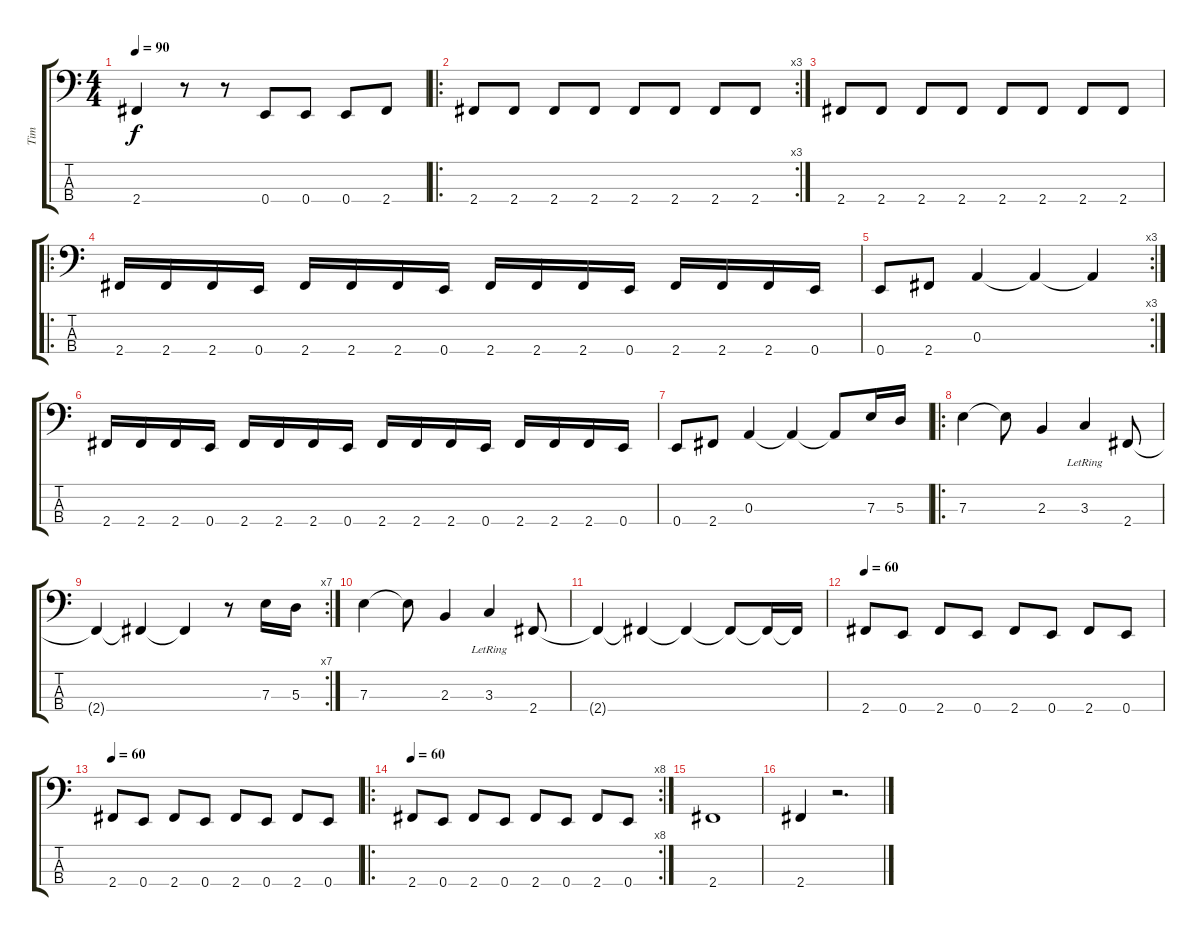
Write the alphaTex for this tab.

\track ("Tim" "Tim") {instrument electricbassfinger}
\staff {score tabs}
\tuning (G2 D2 A1 E1) {hide}
\ts (4 4)
\tempo 90
\clef f4
\ks c
2.4{t}.4{dy f} r.8 r.8 0.4.8 0.4.8 0.4.8 2.4.8 |
\ro
\rc 3
2.4.8{volume 7} 2.4.8 2.4.8 2.4.8 2.4.8 2.4.8 2.4.8 2.4.8 |
2.4.8{volume 8} 2.4.8 2.4.8{volume 10} 2.4.8 2.4.8{volume 12} 2.4.8 2.4.8{volume 14} 2.4.8 |
\ro
2.4.16 2.4.16 2.4.16 0.4.16 2.4.16 2.4.16 2.4.16 0.4.16 2.4.16 2.4.16 2.4.16 0.4.16 2.4.16 2.4.16 2.4.16 0.4.16 |
\rc 3
0.4.8 2.4.8 0.3.4 0.3{t}.4 0.3{t}.4 |
2.4.16 2.4.16 2.4.16 0.4.16 2.4.16 2.4.16 2.4.16 0.4.16 2.4.16 2.4.16 2.4.16 0.4.16 2.4.16 2.4.16 2.4.16 0.4.16 |
0.4.8 2.4.8 0.3.4 0.3{t}.4 0.3{t}.8 7.3.16 5.3.16 |
\ro
7.3.4 7.3{t}.8 2.3.4 3.3{lr}.4 2.4.8 |
\rc 7
2.4{t}.4 2.4{t}.4 2.4{t}.4 r.8 7.3.16 5.3.16 |
7.3.4 7.3{t}.8 2.3.4 3.3{lr}.4 2.4.8 |
2.4{t}.4 2.4{t}.4 2.4{t}.4 2.4{t}.8 2.4{t}.16 2.4{t}.16 |
\tempo 60
2.4.8 0.4.8 2.4.8 0.4.8 2.4.8 0.4.8 2.4.8 0.4.8 |
\tempo 60
2.4.8 0.4.8 2.4.8 0.4.8 2.4.8 0.4.8 2.4.8 0.4.8 |
\ro
\rc 8
\tempo 60
2.4.8 0.4.8 2.4.8 0.4.8 2.4.8 0.4.8 2.4.8 0.4.8 |
2.4.1 |
2.4.4 r.2{d}
